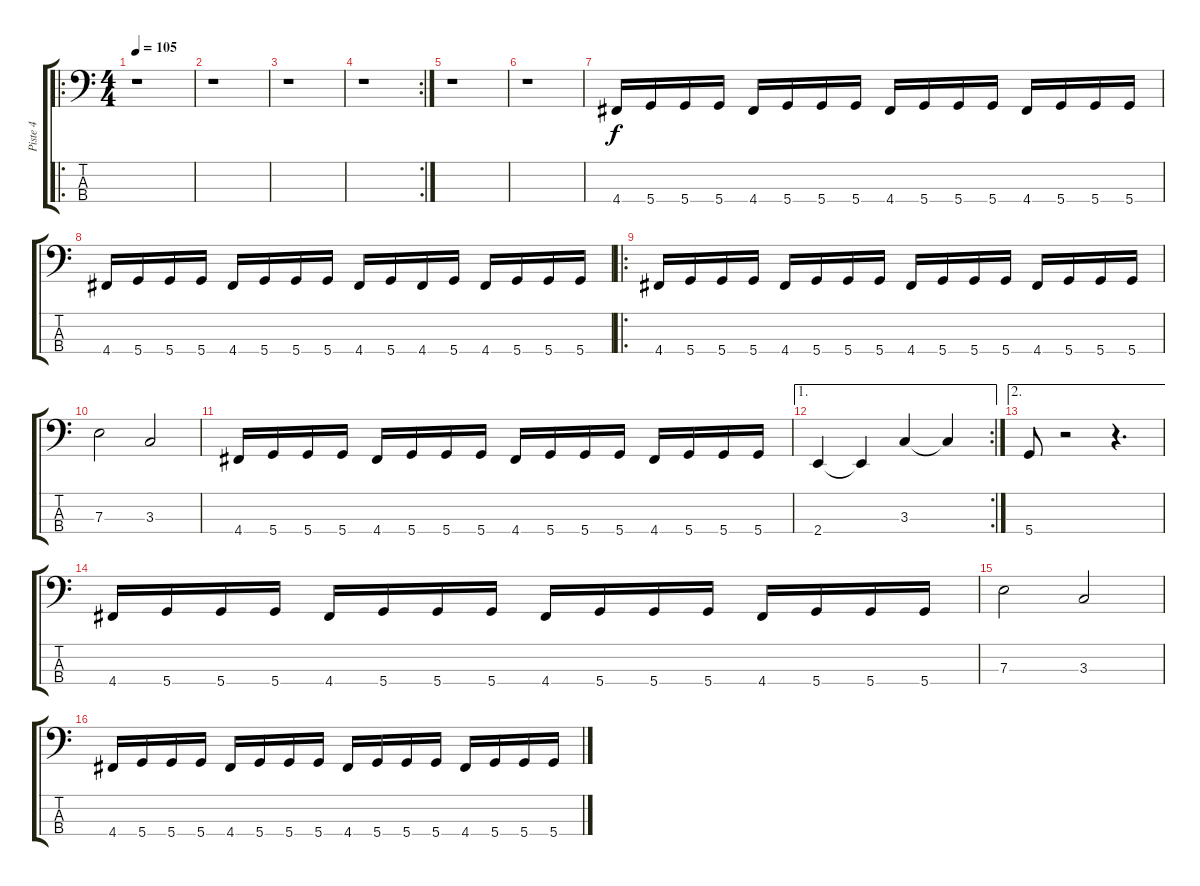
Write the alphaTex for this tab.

\track ("Piste 4" "Piste 4") {instrument electricbasspick}
\staff {score tabs}
\tuning (G2 D2 A1 D1) {hide}
\ro
\ts (4 4)
\tempo 105
\clef f4
\ks c
r.1{dy f instrument electricbasspick} |
r.1 |
r.1 |
\rc 2
r.1 |
r.1 |
r.1 |
4.4.16 5.4.16 5.4.16 5.4.16 4.4.16 5.4.16 5.4.16 5.4.16 4.4.16 5.4.16 5.4.16 5.4.16 4.4.16 5.4.16 5.4.16 5.4.16 |
4.4.16 5.4.16 5.4.16 5.4.16 4.4.16 5.4.16 5.4.16 5.4.16 4.4.16 5.4.16 4.4.16 5.4.16 4.4.16 5.4.16 5.4.16 5.4.16 |
\ro
4.4.16 5.4.16 5.4.16 5.4.16 4.4.16 5.4.16 5.4.16 5.4.16 4.4.16 5.4.16 5.4.16 5.4.16 4.4.16 5.4.16 5.4.16 5.4.16 |
7.3.2 3.3.2 |
4.4.16 5.4.16 5.4.16 5.4.16 4.4.16 5.4.16 5.4.16 5.4.16 4.4.16 5.4.16 5.4.16 5.4.16 4.4.16 5.4.16 5.4.16 5.4.16 |
\ae 1
\rc 2
2.4.4 2.4{t}.4 3.3.4 3.3{t}.4 |
\ae 2
5.4.8 r.2 r.4{d} |
4.4.16 5.4.16 5.4.16 5.4.16 4.4.16 5.4.16 5.4.16 5.4.16 4.4.16 5.4.16 5.4.16 5.4.16 4.4.16 5.4.16 5.4.16 5.4.16 |
7.3.2 3.3.2 |
4.4.16 5.4.16 5.4.16 5.4.16 4.4.16 5.4.16 5.4.16 5.4.16 4.4.16 5.4.16 5.4.16 5.4.16 4.4.16 5.4.16 5.4.16 5.4.16
